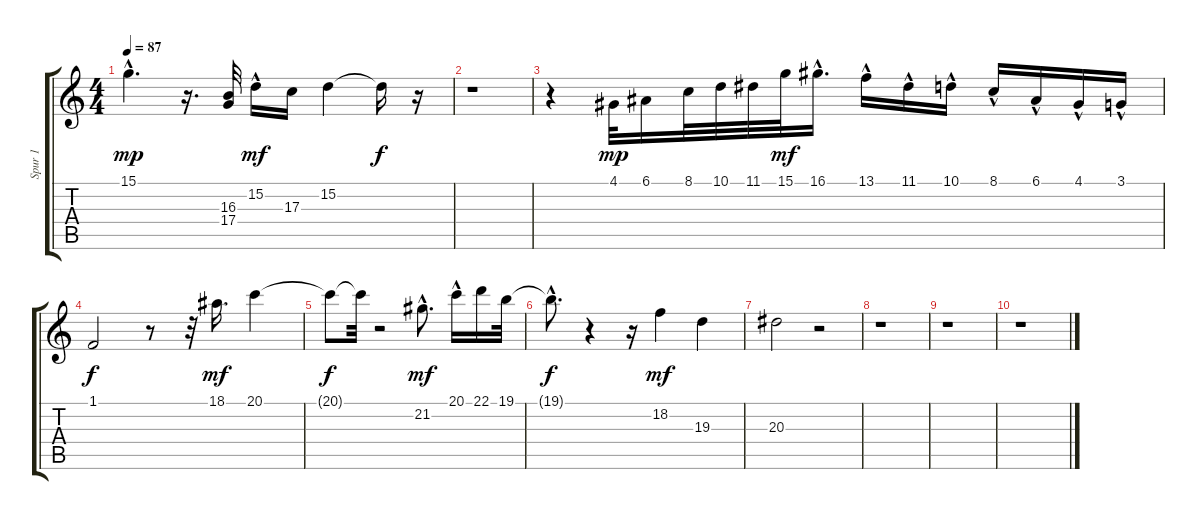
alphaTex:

\track ("Spur 1" "Spur 1") {instrument electricgrandpiano}
\staff {score tabs}
\tuning (E4 B3 G3 D3 A2 E2) {hide}
\ts (4 4)
\tempo 87
\clef g2
\ks c
15.1{hac}.4{d dy mp} r.16{d} (16.3 17.4).32 15.2{hac}.16{dy mf} 17.3.16 15.2.4 15.2{t}.16{dy f} r.16 |
r.1 |
r.4 4.1.32{dy mp} 6.1.16 8.1.32 10.1.32 11.1.32 15.1.32{dy mf} 16.1{hac}.16{d} 13.1{hac}.16 11.1{hac}.16 10.1{hac}.16 8.1{hac}.16 6.1{hac}.16 4.1{hac}.16 3.1{hac}.16 |
1.1.2{dy f} r.8 r.32 18.1.16{d dy mf} 20.1.4 |
20.1{t}.8{dy f} 20.1{t}.32 r.2 21.2{hac}.8{d dy mf} 20.1{hac}.16 22.1.16 19.1.32 |
19.1{hac t}.8{d dy f} r.4 r.16 18.2.4{dy mf} 19.3.4 |
20.3.2 r.2 |
r.1 |
r.1 |
r.1
